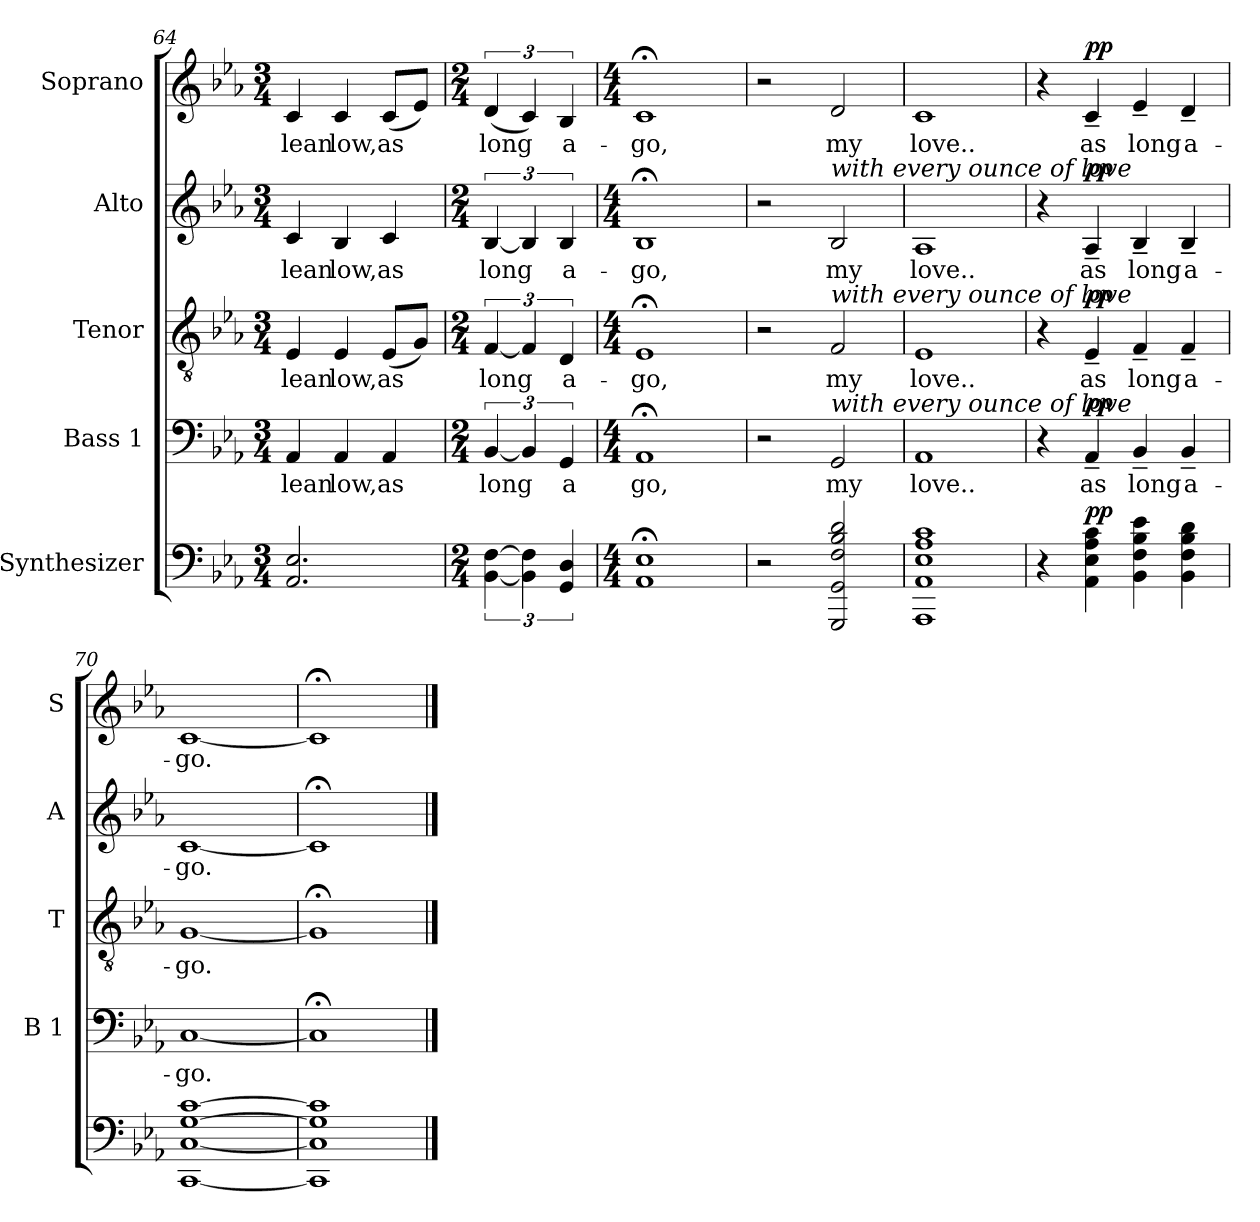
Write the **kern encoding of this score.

**kern	**dynam	**kern	**text	**dynam	**kern	**text	**dynam	**kern	**text	**dynam	**kern	**text	**dynam
*part5	*part5	*part4	*part4	*part4	*part3	*part3	*part3	*part2	*part2	*part2	*part1	*part1	*part1
*staff5	*staff5	*staff4	*staff4	*staff4	*staff3	*staff3	*staff3	*staff2	*staff2	*staff2	*staff1	*staff1	*staff1
*I"Synthesizer	*	*I"Bass 1	*	*	*I"Tenor	*	*	*I"Alto	*	*	*I"Soprano	*	*
*	*	*I'B 1	*	*	*I'T	*	*	*I'A	*	*	*I'S	*	*
*clefF4	*	*clefF4	*	*	*clefGv2	*	*	*clefG2	*	*	*clefG2	*	*
*k[b-e-a-]	*	*k[b-e-a-]	*	*	*k[b-e-a-]	*	*	*k[b-e-a-]	*	*	*k[b-e-a-]	*	*
*E-:	*	*E-:	*	*	*E-:	*	*	*E-:	*	*	*E-:	*	*
*M3/4	*	*M3/4	*	*	*M3/4	*	*	*M3/4	*	*	*M3/4	*	*
=64	=64	=64	=64	=64	=64	=64	=64	=64	=64	=64	=64	=64	=64
2.AA-/ 2.E-/	.	4AA-/	lean	.	4E-/	lean	.	4c/	lean	.	4c/	lean	.
.	.	4AA-/	low,	.	4E-/	low,	.	4B-/	low,	.	4c/	low,	.
.	.	4AA-/	as	.	(8E-/L	as	.	4c/	as	.	(8c/L	as	.
.	.	.	.	.	8G/J)	.	.	.	.	.	8e-/J)	.	.
=65	=65	=65	=65	=65	=65	=65	=65	=65	=65	=65	=65	=65	=65
*M2/4	*	*M2/4	*	*	*M2/4	*	*	*M2/4	*	*	*M2/4	*	*
[6BB-\ [6F\	.	[6BB-/	long	.	[6F/	long	.	[6B-/	long	.	(6d/	long	.
6BB-\] 6F\]	.	6BB-/]	.	.	6F/]	.	.	6B-/]	.	.	6c/)	.	.
6GG/ 6D/	.	6GG/	a	.	6D/	a-	.	6B-/	a-	.	6B-/	a-	.
=66	=66	=66	=66	=66	=66	=66	=66	=66	=66	=66	=66	=66	=66
*M4/4	*	*M4/4	*	*	*M4/4	*	*	*M4/4	*	*	*M4/4	*	*
1AA-;< 1E-;<	.	1AA-;<	go,	.	1E-;<	-go,	.	1B-;<	-go,	.	1c;<	-go,	.
!!LO:PB:g=z
=67	=67	=67	=67	=67	=67	=67	=67	=67	=67	=67	=67	=67	=67
2r	.	2r	.	.	2r	.	.	2r	.	.	2r	.	.
!	!	!	!	!	!	!	!	!LO:TX:a:i:t=with every ounce of love	!	!	!	!	!
!	!	!	!	!	!LO:TX:a:i:t=with every ounce of love	!	!	!	!	!	!	!	!
!	!	!LO:TX:a:i:t=with every ounce of love	!	!	!	!	!	!	!	!	!	!	!
2GGG/ 2GG/ 2F/ 2B-/ 2d/	.	2GG/	my	.	2F/	my	.	2B-/	my	.	2d/	my	.
=68	=68	=68	=68	=68	=68	=68	=68	=68	=68	=68	=68	=68	=68
1AAA- 1AA- 1E- 1A- 1c	.	1AA-	love..	.	1E-	love..	.	1A-	love..	.	1c	love..	.
=69	=69	=69	=69	=69	=69	=69	=69	=69	=69	=69	=69	=69	=69
4r	.	4r	.	.	4r	.	.	4r	.	.	4r	.	.
!	!LO:DY:a	!	!	!LO:DY:a	!	!	!LO:DY:a	!	!	!LO:DY:a	!	!	!LO:DY:a
4AA-\ 4E-\ 4A-\ 4c\	pp	4AA-~</	as	pp	4E-~</	as	pp	4A-~</	as	pp	4c~</	as	pp
4BB-\ 4F\ 4B-\ 4e-\	.	4BB-~</	long	.	4F~</	long	.	4B-~</	long	.	4e-~</	long	.
4BB-\ 4F\ 4B-\ 4d\	.	4BB-~</	a-	.	4F~</	a-	.	4B-~</	a-	.	4d~</	a-	.
=70	=70	=70	=70	=70	=70	=70	=70	=70	=70	=70	=70	=70	=70
[1CC [1C [1G [1c	.	[1C	-go.	.	[1G	-go.	.	[1c	-go.	.	[1c	-go.	.
=71	=71	=71	=71	=71	=71	=71	=71	=71	=71	=71	=71	=71	=71
1CC] 1C] 1G] 1c]	.	1C;]	.	.	1G;]	.	.	1c;]	.	.	1c;]	.	.
==	==	==	==	==	==	==	==	==	==	==	==	==	==
*-	*-	*-	*-	*-	*-	*-	*-	*-	*-	*-	*-	*-	*-
